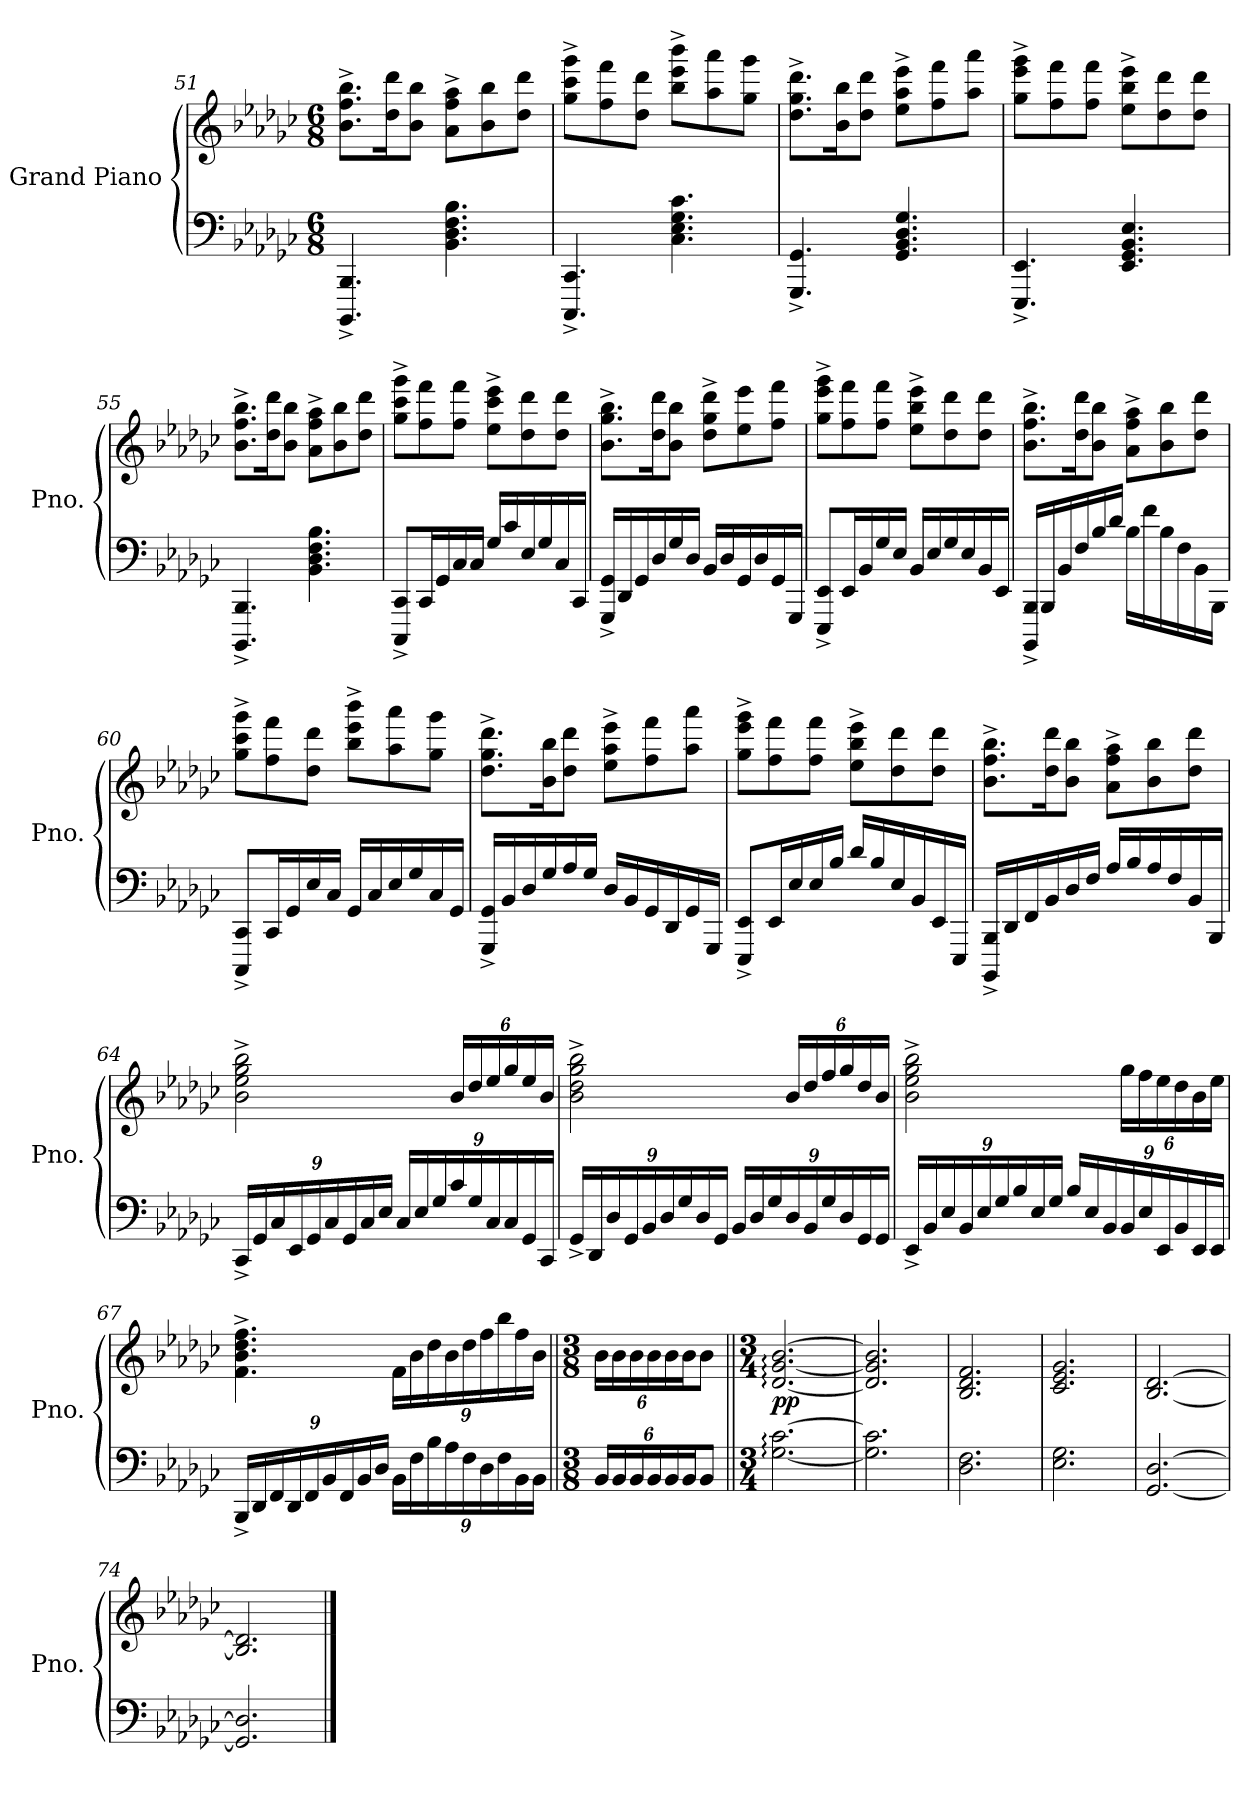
**kern	**kern	**dynam
*part1	*part1	*part1
*staff2	*staff1	*staff1/2
*I"Grand Piano	*	*
*I'Pno.	*	*
*clefF4	*clefG2	*
*k[b-e-a-d-g-c-]	*k[b-e-a-d-g-c-]	*
*M6/8	*M6/8	*
=51	=51	=51
4.BBBB-/^ 4.BBB-/^	8.b-\^ 8.ff\^ 8.bb-\^L	.
.	16dd-\ 16ddd-\K	.
.	8b-\ 8bb-\J	.
4.BB-\ 4.D-\ 4.F\ 4.B-\	8a-\^ 8ff\^ 8aa-\^L	.
.	8b-\ 8bb-\	.
.	8dd-\ 8ddd-\J	.
!!LO:LB:g=z
=52	=52	=52
4.CCC-/^ 4.CC-/^	8gg-\^ 8ccc-\^ 8ggg-\^L	.
.	8ff\ 8fff\	.
.	8dd-\ 8ddd-\J	.
4.C-\ 4.E-\ 4.G-\ 4.c-\	8bb-\^ 8eee-\^ 8bbb-\^L	.
.	8aa-\ 8aaa-\	.
.	8gg-\ 8ggg-\J	.
=53	=53	=53
4.GGG-/^ 4.GG-/^	8.dd-\^ 8.gg-\^ 8.ddd-\^L	.
.	16b-\ 16bb-\K	.
.	8dd-\ 8ddd-\J	.
4.GG-/ 4.BB-/ 4.D-/ 4.G-/	8ee-\^ 8aa-\^ 8eee-\^L	.
.	8ff\ 8fff\	.
.	8aa-\ 8aaa-\J	.
=54	=54	=54
4.EEE-/^ 4.EE-/^	8gg-\^ 8eee-\^ 8ggg-\^L	.
.	8ff\ 8fff\	.
.	8ff\ 8fff\J	.
4.EE-/ 4.GG-/ 4.BB-/ 4.E-/	8ee-\^ 8bb-\^ 8eee-\^L	.
.	8dd-\ 8ddd-\	.
.	8dd-\ 8ddd-\J	.
=55	=55	=55
4.BBBB-/^ 4.BBB-/^	8.b-\^ 8.ff\^ 8.bb-\^L	.
.	16dd-\ 16ddd-\K	.
.	8b-\ 8bb-\J	.
4.BB-\ 4.D-\ 4.F\ 4.B-\	8a-\^ 8ff\^ 8aa-\^L	.
.	8b-\ 8bb-\	.
.	8dd-\ 8ddd-\J	.
!!LO:LB:g=z
=56	=56	=56
8CCC-/^ 8CC-/^L	8gg-\^ 8ccc-\^ 8ggg-\^L	.
16CC-/L	8ff\ 8fff\	.
16GG-/	.	.
16C-/	8ff\ 8fff\J	.
16C-/JJ	.	.
16G-/LL	8ee-\^ 8ccc-\^ 8eee-\^L	.
16c-/	.	.
16E-/	8dd-\ 8ddd-\	.
16G-/	.	.
16C-/	8dd-\ 8ddd-\J	.
16CC-/JJ	.	.
=57	=57	=57
16GGG-/^ 16GG-/^LL	8.b-\^ 8.gg-\^ 8.bb-\^L	.
16DD-/	.	.
16GG-/	.	.
16D-/	16dd-\ 16ddd-\K	.
16G-/	8b-\ 8bb-\J	.
16D-/JJ	.	.
16BB-/LL	8dd-\^ 8gg-\^ 8ddd-\^L	.
16D-/	.	.
16GG-/	8ee-\ 8eee-\	.
16D-/	.	.
16GG-/	8ff\ 8fff\J	.
16GGG-/JJ	.	.
=58	=58	=58
8EEE-/^ 8EE-/^L	8gg-\^ 8eee-\^ 8ggg-\^L	.
16EE-/L	8ff\ 8fff\	.
16BB-/	.	.
16G-/	8ff\ 8fff\J	.
16E-/JJ	.	.
16BB-/LL	8ee-\^ 8bb-\^ 8eee-\^L	.
16E-/	.	.
16G-/	8dd-\ 8ddd-\	.
16E-/	.	.
16BB-/	8dd-\ 8ddd-\J	.
16EE-/JJ	.	.
=59	=59	=59
16BBBB-/^ 16BBB-/^LL	8.b-\^ 8.ff\^ 8.bb-\^L	.
16BBB-/	.	.
16BB-/	.	.
16F/	16dd-\ 16ddd-\K	.
16B-/	8b-\ 8bb-\J	.
16d-/JJ	.	.
16B-\LL	8a-\^ 8ff\^ 8aa-\^L	.
16f\	.	.
16B-\	8b-\ 8bb-\	.
16F\	.	.
16BB-\	8dd-\ 8ddd-\J	.
16BBB-\JJ	.	.
!!LO:LB:g=z
=60	=60	=60
8CCC-/^ 8CC-/^L	8gg-\^ 8ccc-\^ 8ggg-\^L	.
16CC-/L	8ff\ 8fff\	.
16GG-/	.	.
16E-/	8dd-\ 8ddd-\J	.
16C-/JJ	.	.
16GG-/LL	8bb-\^ 8eee-\^ 8bbb-\^L	.
16C-/	.	.
16E-/	8aa-\ 8aaa-\	.
16G-/	.	.
16C-/	8gg-\ 8ggg-\J	.
16GG-/JJ	.	.
=61	=61	=61
16GGG-/^ 16GG-/^LL	8.dd-\^ 8.gg-\^ 8.ddd-\^L	.
16BB-/	.	.
16D-/	.	.
16G-/	16b-\ 16bb-\K	.
16A-/	8dd-\ 8ddd-\J	.
16G-/JJ	.	.
16D-/LL	8ee-\^ 8aa-\^ 8eee-\^L	.
16BB-/	.	.
16GG-/	8ff\ 8fff\	.
16DD-/	.	.
16GG-/	8aa-\ 8aaa-\J	.
16GGG-/JJ	.	.
=62	=62	=62
8EEE-/^ 8EE-/^L	8gg-\^ 8eee-\^ 8ggg-\^L	.
16EE-/L	8ff\ 8fff\	.
16E-/	.	.
16E-/	8ff\ 8fff\J	.
16B-/JJ	.	.
16d-/LL	8ee-\^ 8bb-\^ 8eee-\^L	.
16B-/	.	.
16E-/	8dd-\ 8ddd-\	.
16BB-/	.	.
16EE-/	8dd-\ 8ddd-\J	.
16EEE-/JJ	.	.
=63	=63	=63
16BBBB-/^ 16BBB-/^LL	8.b-\^ 8.ff\^ 8.bb-\^L	.
16DD-/	.	.
16FF/	.	.
16BB-/	16dd-\ 16ddd-\K	.
16D-/	8b-\ 8bb-\J	.
16F/JJ	.	.
16A-/LL	8a-\^ 8ff\^ 8aa-\^L	.
16B-/	.	.
16A-/	8b-\ 8bb-\	.
16F/	.	.
16BB-/	8dd-\ 8ddd-\J	.
16BBB-/JJ	.	.
!!LO:LB:g=z
=64	=64	=64
*Xbrackettup	*	*
24CC-^/LL	2b-\^ 2ee-\^ 2gg-\^ 2bb-\^	.
24GG-/	.	.
24C-/	.	.
24EE-/	.	.
24GG-/	.	.
24C-/	.	.
24GG-/	.	.
24C-/	.	.
24E-/JJ	.	.
24C-/LL	.	.
24E-/	.	.
24G-/	.	.
*	*Xbrackettup	*
24c-/	24b-/LL	.
24G-/	24dd-/	.
24C-/	24ee-/	.
24C-/	24gg-/	.
24GG-/	24ee-/	.
24CC-/JJ	24b-/JJ	.
=65	=65	=65
24GG-^/LL	2b-\^ 2dd-\^ 2gg-\^ 2bb-\^	.
24DD-/	.	.
24D-/	.	.
24GG-/	.	.
24BB-/	.	.
24D-/	.	.
24G-/	.	.
24D-/	.	.
24GG-/JJ	.	.
24BB-/LL	.	.
24D-/	.	.
24G-/	.	.
24D-/	24b-/LL	.
24BB-/	24dd-/	.
24G-/	24ff/	.
24D-/	24gg-/	.
24GG-/	24dd-/	.
24GG-/JJ	24b-/JJ	.
=66	=66	=66
24EE-^/LL	2b-\^ 2ee-\^ 2gg-\^ 2bb-\^	.
24BB-/	.	.
24E-/	.	.
24BB-/	.	.
24E-/	.	.
24G-/	.	.
24B-/	.	.
24E-/	.	.
24G-/JJ	.	.
24B-/LL	.	.
24E-/	.	.
24BB-/	.	.
24BB-/	24gg-\LL	.
24E-/	24ff\	.
24EE-/	24ee-\	.
24BB-/	24dd-\	.
24EE-/	24b-\	.
24EE-/JJ	24ee-\JJ	.
!!LO:LB:g=z
=67	=67	=67
24BBB-^/LL	4.f\^ 4.b-\^ 4.dd-\^ 4.ff\^	.
24DD-/	.	.
24FF/	.	.
24DD-/	.	.
24FF/	.	.
24BB-/	.	.
24FF/	.	.
24BB-/	.	.
24D-/JJ	.	.
24BB-\LL	24f\LL	.
24F\	24b-\	.
24B-\	24dd-\	.
24A-\	24b-\	.
24F\	24dd-\	.
24D-\	24ff\	.
24F\	24bb-\	.
24BB-\	24ff\	.
24BB-\JJ	24b-\JJ	.
=68||	=68||	=68||
*M3/8	*M3/8	*
24BB-/LL	24b-\LL	.
24BB-/	24b-\	.
24BB-/	24b-\	.
24BB-/	24b-\	.
24BB-/	24b-\	.
24BB-/J	24b-\J	.
8BB-/J	8b-\J	.
=69||	=69||	=69||
*M3/4	*M3/4	*
!	!	!LO:DY:b
[2.G-\: [2.c-\:	[2.d-/: [2.g-/: [2.b-/:	pp
=70	=70	=70
2.G-\] 2.c-\]	2.d-/] 2.g-/] 2.b-/]	.
=71	=71	=71
2.D-\ 2.F\	2.B-/ 2.d-/ 2.f/	.
=72	=72	=72
2.E-\ 2.G-\	2.c-/ 2.e-/ 2.g-/	.
=73	=73	=73
[2.GG-/ [2.D-/	[2.B-/ [2.d-/	.
=74	=74	=74
2.GG-/] 2.D-/]	2.B-/] 2.d-/]	.
==	==	==
*-	*-	*-
